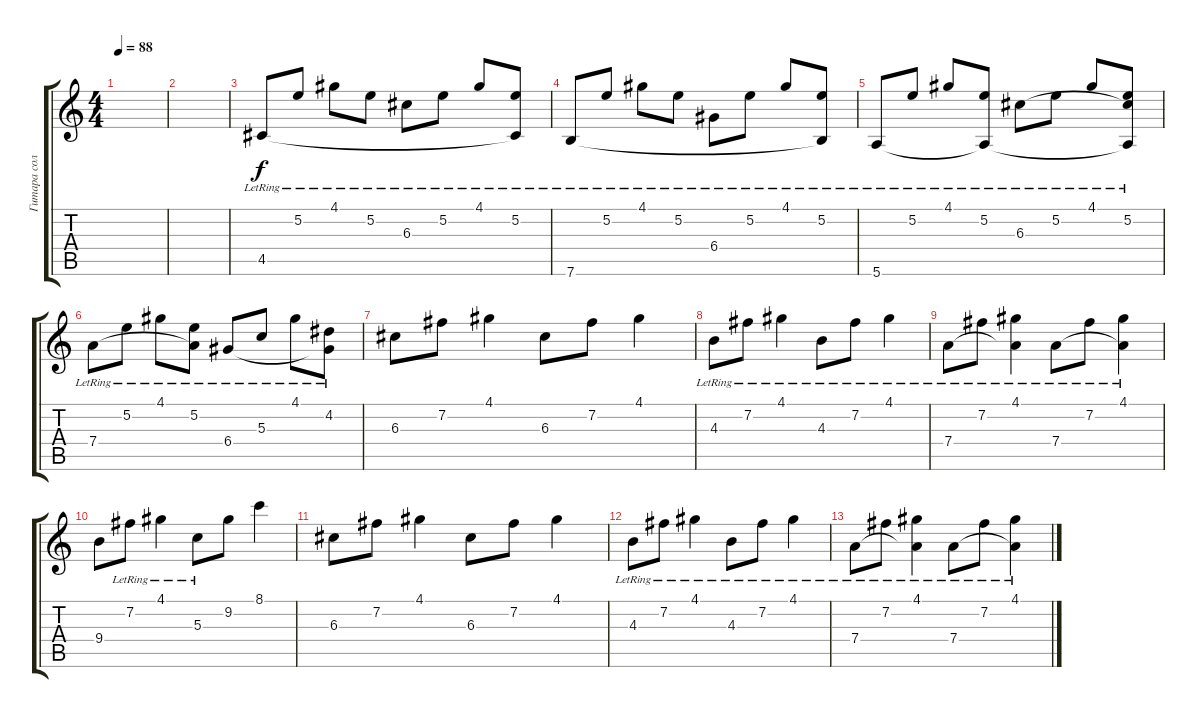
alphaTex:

\track ("Гитара соло(Дилей)" "Гитара сол") {instrument electricguitarjazz}
\staff {score tabs}
\tuning (E4 B3 G3 D3 A2 E2) {hide}
\ts (4 4)
\tempo 88
\clef g2
\ks c
|
|
4.5{lr}.8 5.2{lr}.8 4.1{lr}.8 5.2{lr}.8 6.3{lr}.8 5.2{lr}.8 4.1{lr}.8 (5.2{lr} 4.5{t}).8 |
7.6{lr}.8 5.2{lr}.8 4.1{lr}.8 5.2{lr}.8 6.4{lr}.8 5.2{lr}.8 4.1{lr}.8 (5.2{lr} 7.6{t}).8 |
5.6{lr}.8 5.2{lr}.8 4.1{lr}.8 (5.2{lr} 5.6{t}).8 6.3{lr}.8 5.2{lr}.8 4.1{lr}.8 (5.2{lr} 6.3{t} 5.6{t}).8 |
7.4{lr}.8 5.2{lr}.8 4.1{lr}.8 (5.2{lr} 7.4{t}).8 6.4{lr}.8 5.3{lr}.8 4.1{lr}.8 (4.2{lr} 6.4{t}).8 |
6.3.8{instrument electricguitarclean} 7.2.8 4.1.4 6.3.8 7.2.8 4.1.4 |
4.3{lr}.8 7.2{lr}.8 4.1{lr}.4 4.3{lr}.8 7.2{lr}.8 4.1{lr}.4 |
7.4{lr}.8 7.2{lr}.8 (4.1{lr} 7.4{t}).4 7.4{lr}.8 7.2{lr}.8 (4.1{lr} 7.4{t}).4 |
9.4.8 7.2{lr}.8 4.1{lr}.4 5.3{lr}.8 9.2.8 8.1.4 |
6.3.8{instrument electricguitarclean} 7.2.8 4.1.4 6.3.8 7.2.8 4.1.4 |
4.3{lr}.8 7.2{lr}.8 4.1{lr}.4 4.3{lr}.8 7.2{lr}.8 4.1{lr}.4 |
7.4{lr}.8 7.2{lr}.8 (4.1{lr} 7.4{t}).4 7.4{lr}.8 7.2{lr}.8 (4.1{lr} 7.4{t}).4
